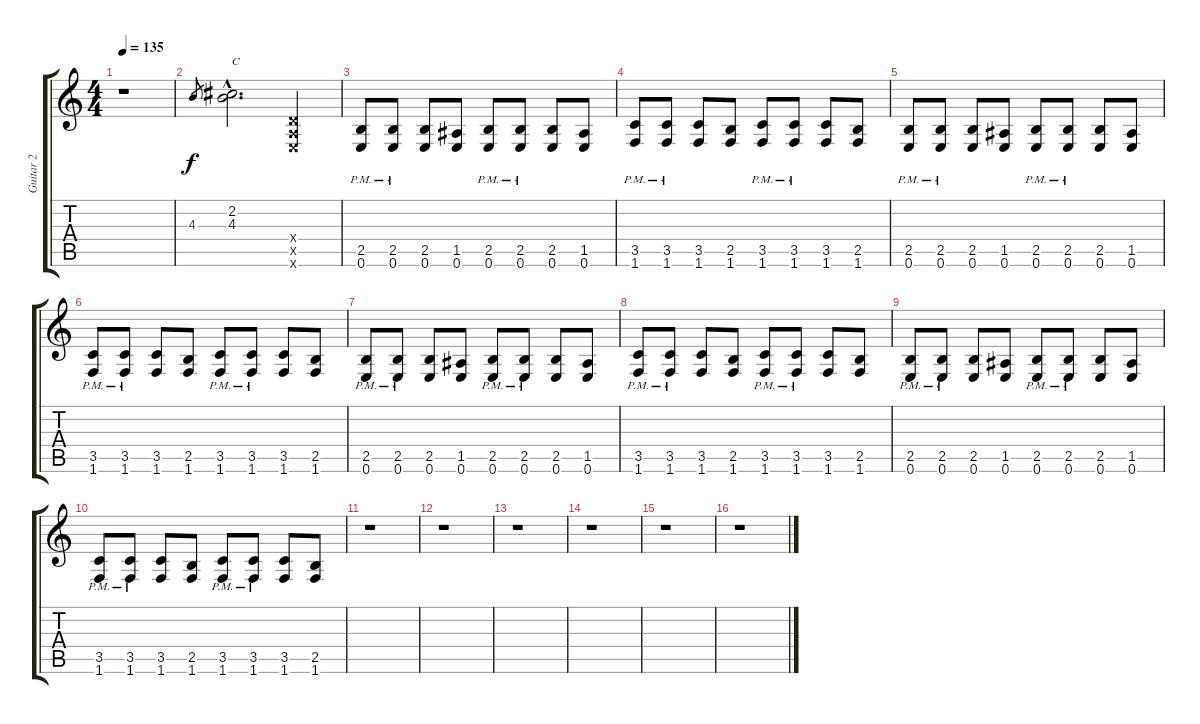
\track ("Guitar 2" "Guitar 2") {instrument distortionguitar}
\staff {score tabs}
\tuning (E4 B3 G3 D3 A2 E2) {hide}
\ts (4 4)
\tempo 135
\clef g2
\ks c
r.1{dy f} |
4.3.8{gr} (2.2{hac} 4.3{hac}).2{d txt "C"} (0.4{x} 0.5{x} 0.6{x}).4 |
(2.5{pm} 0.6{pm}).8 (2.5{pm} 0.6{pm}).8 (2.5 0.6).8 (1.5 0.6).8 (2.5{pm} 0.6{pm}).8 (2.5{pm} 0.6{pm}).8 (2.5 0.6).8 (1.5 0.6).8 |
(3.5{pm} 1.6{pm}).8 (3.5{pm} 1.6{pm}).8 (3.5 1.6).8 (2.5 1.6).8 (3.5{pm} 1.6{pm}).8 (3.5{pm} 1.6{pm}).8 (3.5 1.6).8 (2.5 1.6).8 |
(2.5{pm} 0.6{pm}).8 (2.5{pm} 0.6{pm}).8 (2.5 0.6).8 (1.5 0.6).8 (2.5{pm} 0.6{pm}).8 (2.5{pm} 0.6{pm}).8 (2.5 0.6).8 (1.5 0.6).8 |
(3.5{pm} 1.6{pm}).8 (3.5{pm} 1.6{pm}).8 (3.5 1.6).8 (2.5 1.6).8 (3.5{pm} 1.6{pm}).8 (3.5{pm} 1.6{pm}).8 (3.5 1.6).8 (2.5 1.6).8 |
(2.5{pm} 0.6{pm}).8 (2.5{pm} 0.6{pm}).8 (2.5 0.6).8 (1.5 0.6).8 (2.5{pm} 0.6{pm}).8 (2.5{pm} 0.6{pm}).8 (2.5 0.6).8 (1.5 0.6).8 |
(3.5{pm} 1.6{pm}).8 (3.5{pm} 1.6{pm}).8 (3.5 1.6).8 (2.5 1.6).8 (3.5{pm} 1.6{pm}).8 (3.5{pm} 1.6{pm}).8 (3.5 1.6).8 (2.5 1.6).8 |
(2.5{pm} 0.6{pm}).8 (2.5{pm} 0.6{pm}).8 (2.5 0.6).8 (1.5 0.6).8 (2.5{pm} 0.6{pm}).8 (2.5{pm} 0.6{pm}).8 (2.5 0.6).8 (1.5 0.6).8 |
(3.5{pm} 1.6{pm}).8 (3.5{pm} 1.6{pm}).8 (3.5 1.6).8 (2.5 1.6).8 (3.5{pm} 1.6{pm}).8 (3.5{pm} 1.6{pm}).8 (3.5 1.6).8 (2.5 1.6).8 |
r.1 |
r.1 |
r.1 |
r.1 |
r.1 |
r.1
